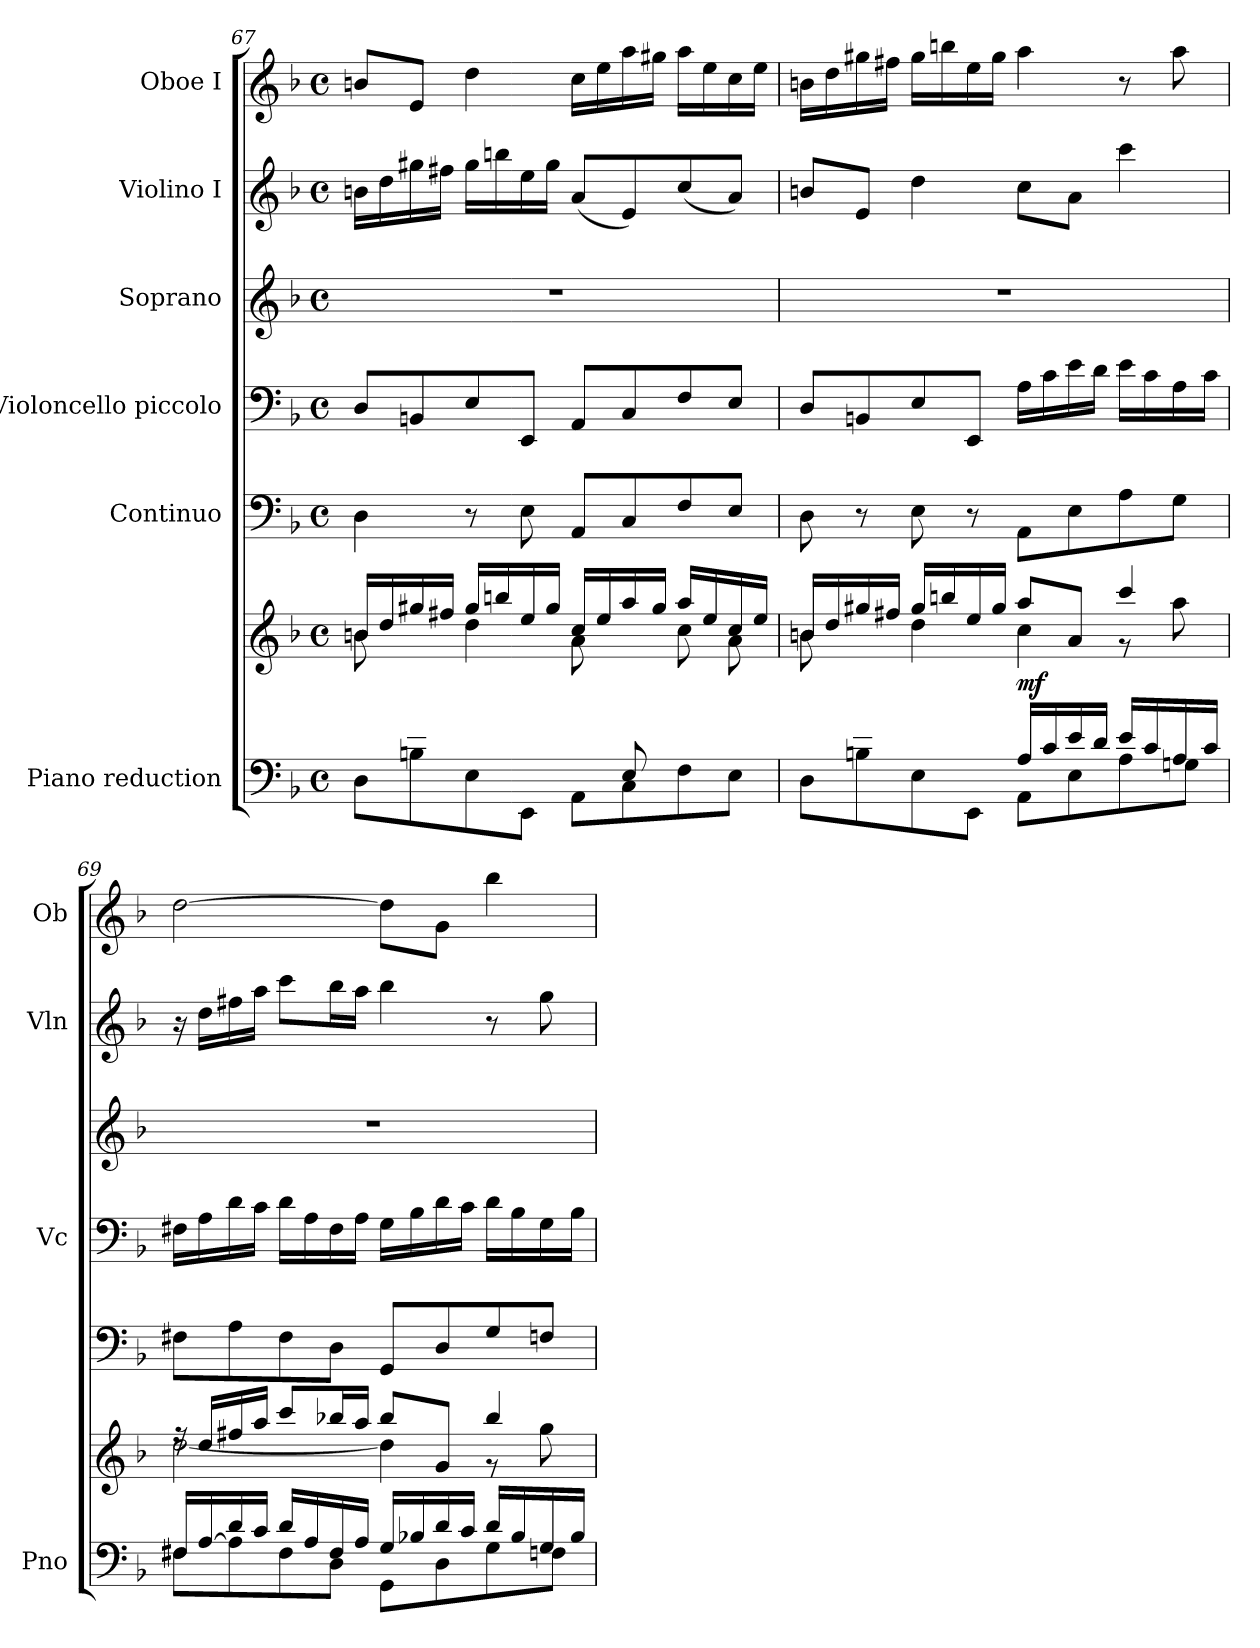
**kern	**kern	**dynam	**kern	**kern	**kern	**kern	**kern
*part6	*part6	*part6	*part5	*part4	*part3	*part2	*part1
*staff7	*staff6	*staff6/7	*staff5	*staff4	*staff3	*staff2	*staff1
*I"Piano reduction	*	*	*I"Continuo	*I"Violoncello piccolo	*I"Soprano	*I"Violino I	*I"Oboe I
*I'Pno	*	*	*	*I'Vc	*	*I'Vln	*I'Ob
*clefF4	*clefG2	*	*clefF4	*clefF4	*clefG2	*clefG2	*clefG2
*k[b-]	*k[b-]	*	*k[b-]	*k[b-]	*k[b-]	*k[b-]	*k[b-]
*M4/4	*M4/4	*	*M4/4	*M4/4	*M4/4	*M4/4	*M4/4
*met(c)	*met(c)	*	*met(c)	*met(c)	*met(c)	*met(c)	*met(c)
=67	=67	=67	=67	=67	=67	=67	=67
*^	*^	*	*	*	*	*	*
8ryy	8D\L	16bn/LL	8b\L	.	4D\	8D/L	1r	16bn\LL	8bn/L
.	.	16dd/	.	.	.	.	.	16dd\	.
8e/J	8Bn\	16gg#X/	8ryy	.	.	8BBn/	.	16gg#X\	8e/J
.	.	16ff#X/JJ	.	.	.	.	.	16ff#X\JJ	.
4.ryy	8E\	16gg#/LL	4dd\	.	8r	8E/	.	16gg#\LL	4dd\
.	.	16bbn/	.	.	.	.	.	16bbn\	.
.	8EE\J	16ee/	.	.	8E\	8EE/J	.	16ee\	.
.	.	16gg#/JJ	.	.	.	.	.	16gg#\JJ	.
.	8AA\L	16cc/LL	8a\L	.	8AA/L	8AA/L	.	(<8a/L	16cc\LL
.	.	16ee/	.	.	.	.	.	.	16ee\
8E/	8C\	16aa/	8ryy	.	8C/	8C/	.	8e/)	16aa\
.	.	16gg#/JJ	.	.	.	.	.	.	16gg#X\JJ
4ryy	8F\	16aa/LL	8cc\	.	8F/	8F/	.	(<8cc/	16aa\LL
.	.	16ee/	.	.	.	.	.	.	16ee\
.	8E\J	16cc/	8a\J	.	8E/J	8E/J	.	8a/J)	16cc\
.	.	16ee/JJ	.	.	.	.	.	.	16ee\JJ
!!LO:PB:g=z
=68	=68	=68	=68	=68	=68	=68	=68	=68	=68
*	*^	*	*	*	*	*	*	*	*
8ryy	2ryy	8D\L	16bn/LL	8b\L	.	8D\	8D/L	1r	8bn/L	16bn\LL
.	.	.	16dd/	.	.	.	.	.	.	16dd\
8e/J	.	8Bn\	16gg#X/	8ryy	.	8r	8BBn/	.	8e/J	16gg#X\
.	.	.	16ff#X/JJ	.	.	.	.	.	.	16ff#X\JJ
2.ryy	.	8E\	16gg#/LL	4dd\	.	8E\	8E/	.	4dd\	16gg#\LL
.	.	.	16bbn/	.	.	.	.	.	.	16bbn\
.	.	8EE\J	16ee/	.	.	8r	8EE/J	.	.	16ee\
.	.	.	16gg#/JJ	.	.	.	.	.	.	16gg#\JJ
!	!	!	!	!	!LO:DY:b	!	!	!	!	!
.	16A/LL	8AA\L	8aa/L	4cc\	mf	8AA\L	16A\LL	.	8cc\L	4aa\
.	16c/	.	.	.	.	.	16c\	.	.	.
.	16e/	8E\	8a/J	.	.	8E\	16e\	.	8a\J	.
.	16d/JJ	.	.	.	.	.	16d\JJ	.	.	.
.	16e/LL	8A\	4ccc/	8r	.	8A\	16e\LL	.	4ccc\	8r
.	16c/	.	.	.	.	.	16c\	.	.	.
.	16A/	8Gn\J	.	8aa\	.	8G\J	16A\	.	.	8aa\
.	16c/JJ	.	.	.	.	.	16c\JJ	.	.	.
*	*v	*v	*	*	*	*	*	*	*	*
=69	=69	=69	=69	=69	=69	=69	=69	=69	=69
16F#X/LL	8F#\L	16rff	[2dd\	.	8F#X\L	16F#X\LL	1r	16r	[2dd\
[16A/	.	16dd/LL	.	.	.	16A\	.	16dd\LL	.
16d/	8A\]	16ff#X/	.	.	8A\	16d\	.	16ff#X\	.
16c/JJ	.	16aa/JJ	.	.	.	16c\JJ	.	16aa\JJ	.
16d/LL	8F#\	8ccc/L	.	.	8F#\	16d\LL	.	8ccc\L	.
16A/	.	.	.	.	.	16A\	.	.	.
16F#/	8D\J	16bb-X/L	.	.	8D\J	16F#\	.	16bb-\L	.
16A/JJ	.	16aa/JJ	.	.	.	16A\JJ	.	16aa\JJ	.
16G/LL	8GG\L	8bb-/L	4dd\]	.	8GG/L	16G\LL	.	4bb-\	8dd\L]
16B-X/	.	.	.	.	.	16B-\	.	.	.
16d/	8D\	8g/J	.	.	8D/	16d\	.	.	8g\J
16c/JJ	.	.	.	.	.	16c\JJ	.	.	.
16d/LL	8G\	4bb-/	8r	.	8G/	16d\LL	.	8r	4bb-\
16B-/	.	.	.	.	.	16B-\	.	.	.
16G/	8Fn\J	.	8gg\	.	8Fn/J	16G\	.	8gg\	.
16B-/JJ	.	.	.	.	.	16B-\JJ	.	.	.
*v	*v	*	*	*	*	*	*	*	*
*	*v	*v	*	*	*	*	*	*
=	=	=	=	=	=	=	=
*-	*-	*-	*-	*-	*-	*-	*-
